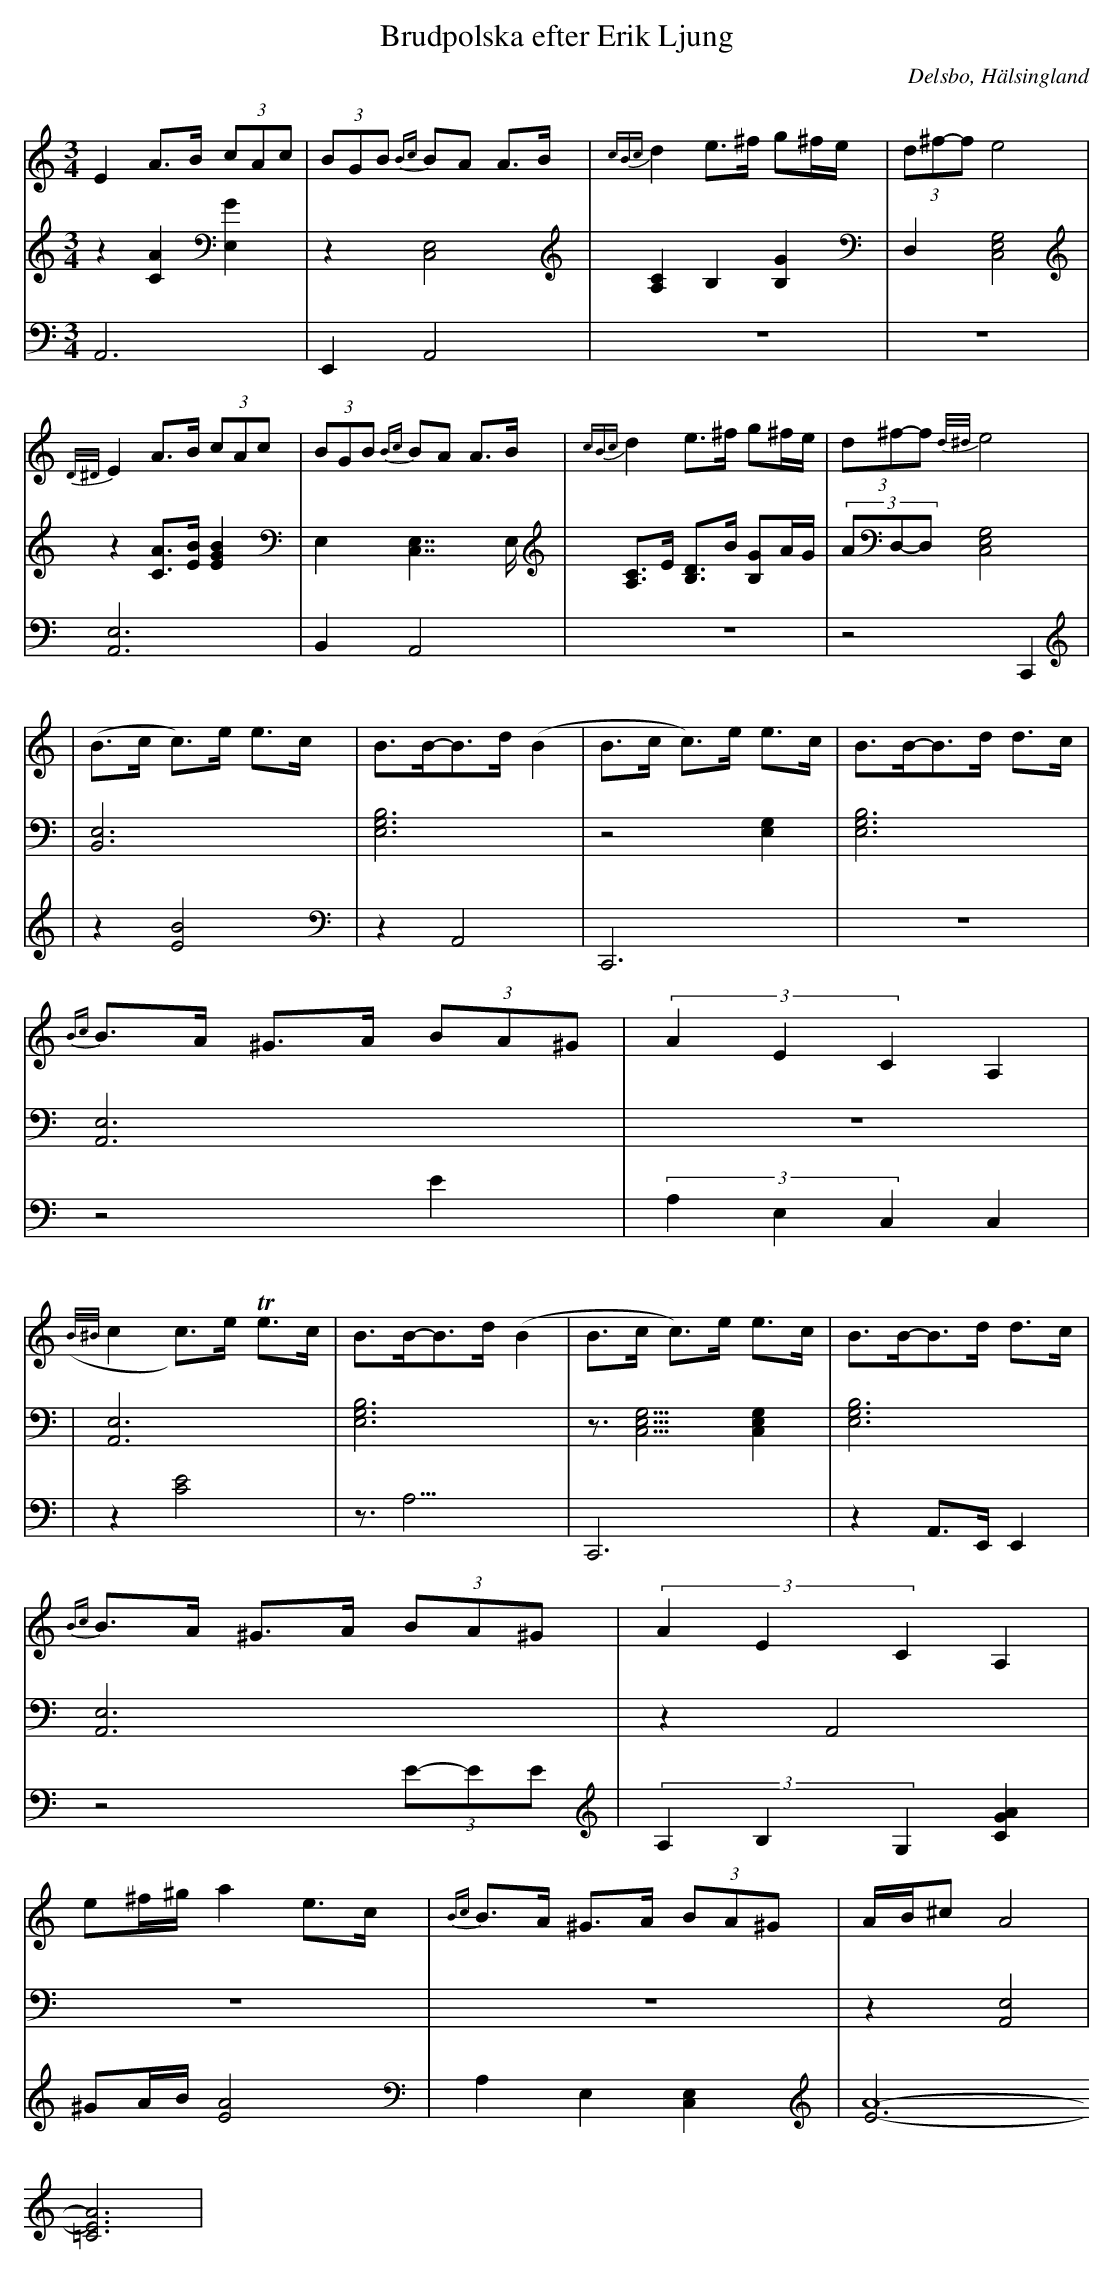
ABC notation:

X:1
T: Brudpolska efter Erik Ljung
Q: 105
O: Delsbo, Hälsingland
M: 3/4
L: 1/8
K: Am
V:1
V:2
V:3 =Merge
V:1
E2 A>B (3cAc| (3BGB {Bc}BA A>B|{cBc}d2 e>^f g^f/e/|(3d^f-f e4 |
{D/^D/}E2 A>B (3cAc| (3BGB {Bc}BA A>B|{cBc}d2 e>^f g^f/e/|(3d^f-f {d/^d/}e4 |
|(B>c c)>e e>c|B>B-B>d (B2|B>c c)>e e>c|B>B-B>d d>c|
{Bc}B>A ^G>A (3BA^G|(3A2E2C2 A,2|
({B/^B/}c2 c)>e Te>c|B>B-B>d (B2|B>c c)>e e>c|B>B-B>d d>c|
{Bc}B>A ^G>A (3BA^G|(3A2E2C2 A,2|
e^f/^g/ a2 e>c|{Bc}B>A ^G>A (3BA^G|A/B/^c A4|
V:2
z2 [A2C2] [E,2G2]|z2 [C,4E,4]|[A,2C2] B,2 [B,2G2]|D,2 [E,4G,4C,4]|
z2 [AC]>[BE] [B2E2G2]|E,2 [C,7/2E,7/2]E,/|[A,C]>E [B,D]>B [B,G]A/G/|(3AD,-D, [E,4G,4C,4]|
|[B,,6E,6]|[E,6G,6B,6]|z4[G,2E,2]|[E,6G,6B,6]|
[A,,6E,6]|z6|
|[A,,6E,6]|[E,6G,6B,6]|z3/2[E,5/2G,5/2C,5/2] [E,2G,2C,2]|[E,6G,6B,6]|
[A,,6E,6]|z2 A,,4|
z6|z6|z2 [A,,4E,4]|
V:3
A,,6|E,,2 A,,4|z6|z6|
[A,,6E,6]|B,,2 A,,4|z6|z4  C,,2|
|z2 [B4E4]|z2 A,,4|C,,6|z6|
z4 E2|(3A,2E,2C,2 [C,2]|
|z2 [C4E4]|z3<A,3|C,,6|z2 A,,>E,, E,,2|
z4 (3E-EE|(3A,2B,2G,2 [G2A2C2]|
^GA/B/ [A4E4]|A,2 E,2 [C,2E,2]|[A8E6]-[A6=C6E6]|
